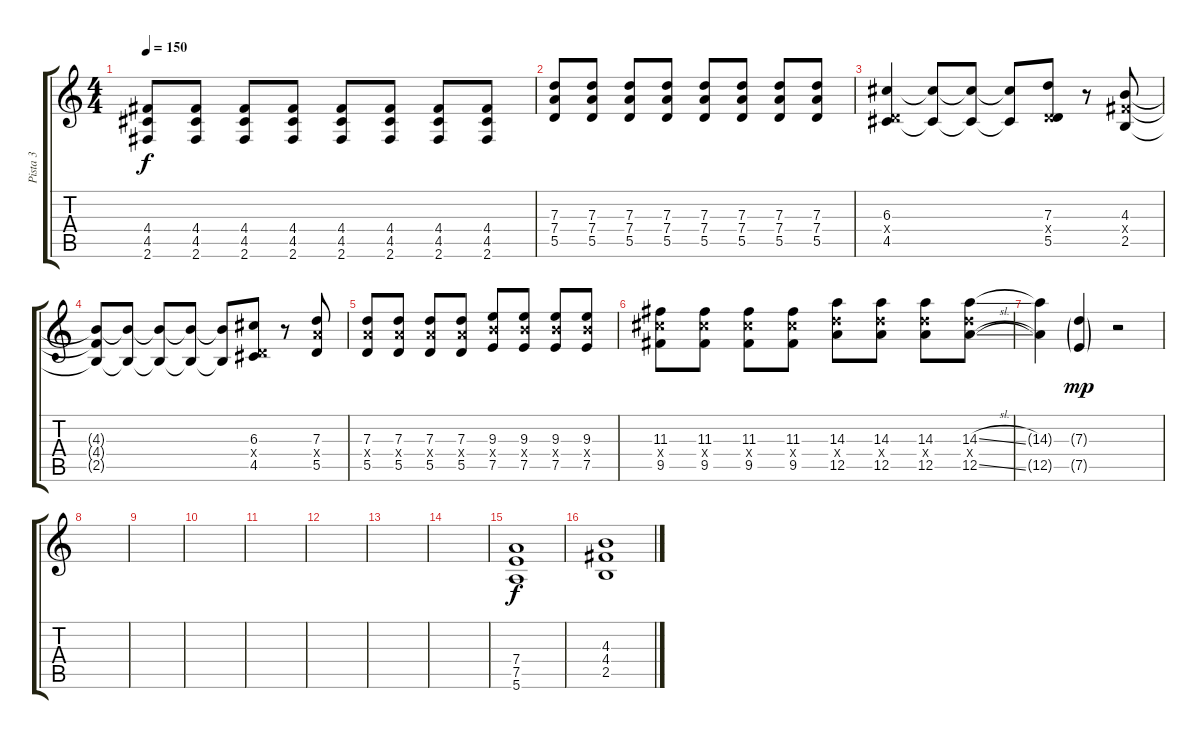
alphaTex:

\track ("Pista 3" "Pista 3") {instrument distortionguitar}
\staff {score tabs}
\tuning (E4 B3 G3 D3 A2 E2) {hide}
\ts (4 4)
\tempo 150
\clef g2
\ks c
(4.4 4.5 2.6).8{dy f} (4.4 4.5 2.6).8 (4.4 4.5 2.6).8 (4.4 4.5 2.6).8 (4.4 4.5 2.6).8 (4.4 4.5 2.6).8 (4.4 4.5 2.6).8 (4.4 4.5 2.6).8 |
(7.3 7.4 5.5).8 (7.3 7.4 5.5).8 (7.3 7.4 5.5).8 (7.3 7.4 5.5).8 (7.3 7.4 5.5).8 (7.3 7.4 5.5).8 (7.3 7.4 5.5).8 (7.3 7.4 5.5).8 |
(6.3 0.4{x} 4.5).4 (6.3{t} 4.5{t}).8 (6.3{t} 4.5{t}).8 (6.3{t} 4.5{t}).8 (7.3 0.4{x} 5.5).8 r.8 (4.3 4.4{x} 2.5).8 |
(4.3{t} 4.4{t} 2.5{t}).8 (4.3{t} 2.5{t}).8 (4.3{t} 2.5{t}).8 (4.3{t} 2.5{t}).8 (4.3{t} 2.5{t}).8 (6.3 0.4{x} 4.5).8 r.8 (7.3 7.4{x} 5.5).8 |
(7.3 7.4{x} 5.5).8 (7.3 7.4{x} 5.5).8 (7.3 7.4{x} 5.5).8 (7.3 7.4{x} 5.5).8 (9.3 9.4{x} 7.5).8 (9.3 9.4{x} 7.5).8 (9.3 9.4{x} 7.5).8 (9.3 9.4{x} 7.5).8 |
(11.3 11.4{x} 9.5).8 (11.3 11.4{x} 9.5).8 (11.3 11.4{x} 9.5).8 (11.3 11.4{x} 9.5).8 (14.3 12.4{x} 12.5).8 (14.3 12.4{x} 12.5).8 (14.3 12.4{x} 12.5).8 (14.3{sl} 12.4{x} 12.5{sl}).8 |
(14.3{t} 12.5{t}).4 (7.3{g} 7.5{g}).4{dy mp volume 0} r.2{volume 14} |
|
|
|
|
|
|
|
(7.4 7.5 5.6).1{dy f instrument distortionguitar} |
(4.3 4.4 2.5).1
